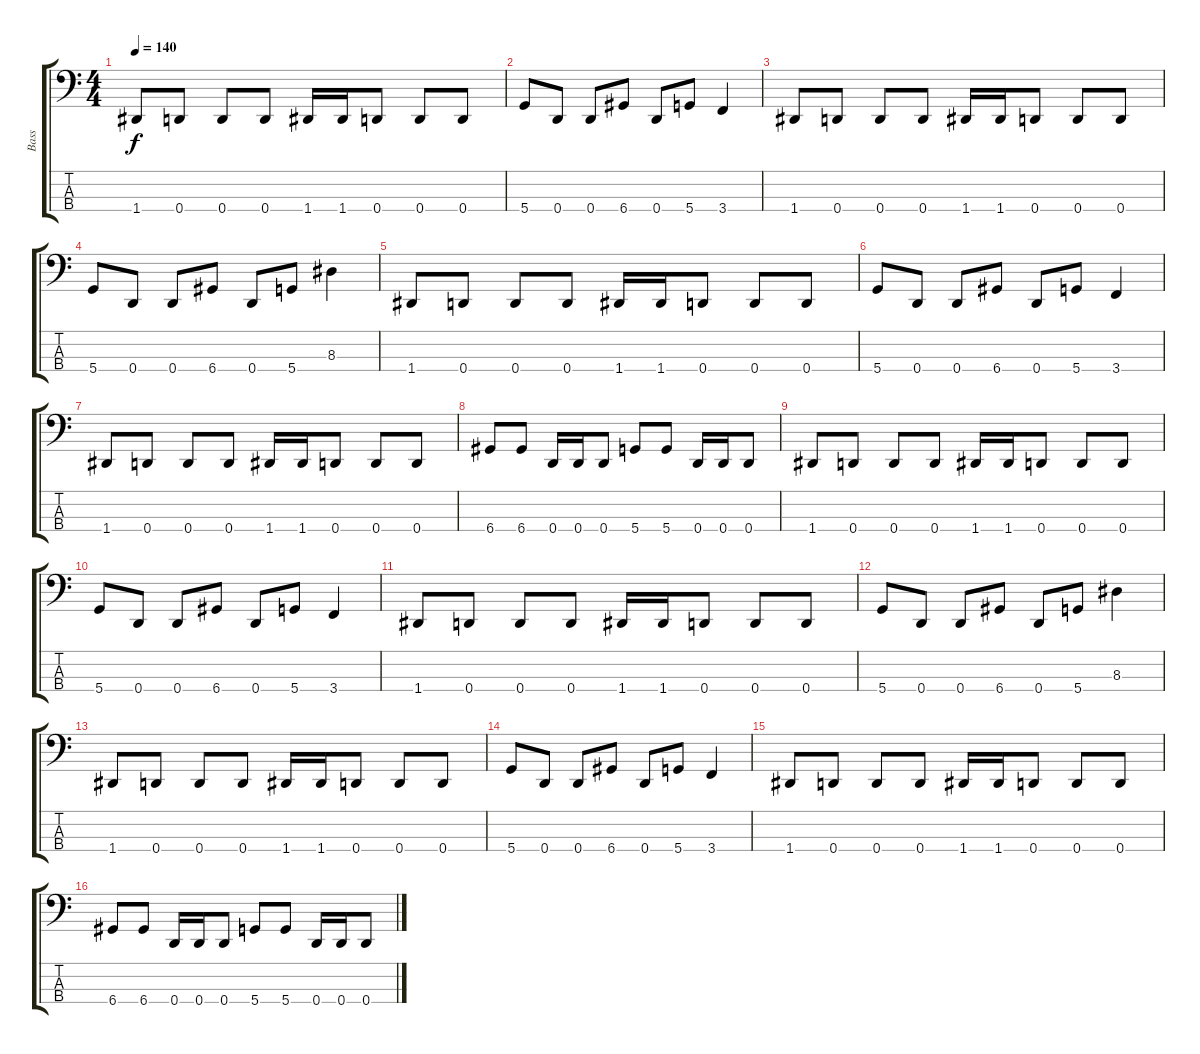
\track ("Bass" "Bass") {instrument electricbassfinger}
\staff {score tabs}
\tuning (F2 C2 G1 D1) {hide}
\ts (4 4)
\tempo 140
\clef f4
\ks c
1.4.8{dy f} 0.4.8 0.4.8 0.4.8 1.4.16 1.4.16 0.4.8 0.4.8 0.4.8 |
5.4.8 0.4.8 0.4.8 6.4.8 0.4.8 5.4.8 3.4.4 |
1.4.8 0.4.8 0.4.8 0.4.8 1.4.16 1.4.16 0.4.8 0.4.8 0.4.8 |
5.4.8 0.4.8 0.4.8 6.4.8 0.4.8 5.4.8 8.3.4 |
1.4.8 0.4.8 0.4.8 0.4.8 1.4.16 1.4.16 0.4.8 0.4.8 0.4.8 |
5.4.8 0.4.8 0.4.8 6.4.8 0.4.8 5.4.8 3.4.4 |
1.4.8 0.4.8 0.4.8 0.4.8 1.4.16 1.4.16 0.4.8 0.4.8 0.4.8 |
6.4.8 6.4.8 0.4.16 0.4.16 0.4.8 5.4.8 5.4.8 0.4.16 0.4.16 0.4.8 |
1.4.8 0.4.8 0.4.8 0.4.8 1.4.16 1.4.16 0.4.8 0.4.8 0.4.8 |
5.4.8 0.4.8 0.4.8 6.4.8 0.4.8 5.4.8 3.4.4 |
1.4.8 0.4.8 0.4.8 0.4.8 1.4.16 1.4.16 0.4.8 0.4.8 0.4.8 |
5.4.8 0.4.8 0.4.8 6.4.8 0.4.8 5.4.8 8.3.4 |
1.4.8 0.4.8 0.4.8 0.4.8 1.4.16 1.4.16 0.4.8 0.4.8 0.4.8 |
5.4.8 0.4.8 0.4.8 6.4.8 0.4.8 5.4.8 3.4.4 |
1.4.8 0.4.8 0.4.8 0.4.8 1.4.16 1.4.16 0.4.8 0.4.8 0.4.8 |
6.4.8 6.4.8 0.4.16 0.4.16 0.4.8 5.4.8 5.4.8 0.4.16 0.4.16 0.4.8
